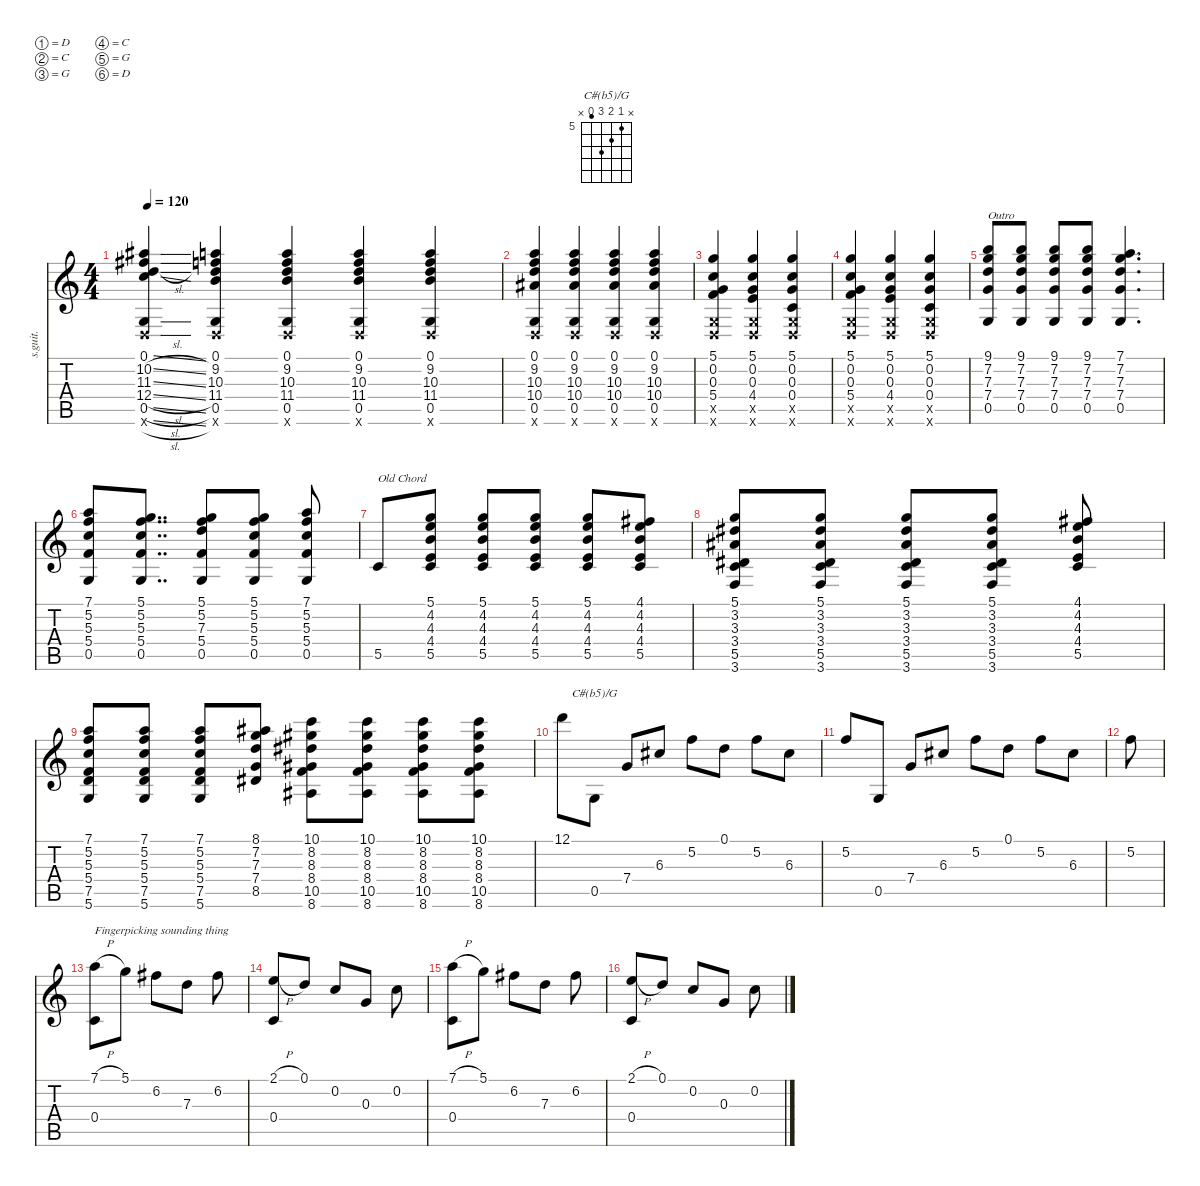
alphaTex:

\defaultSystemsLayout 4
\hideDynamics
\bracketExtendMode nobrackets
\otherSystemsTrackNameOrientation horizontal
\track ("Steel Guitar" "s.guit.") {instrument acousticguitarsteel}
\staff {score tabs}
\tuning (D4 C4 G3 C3 G2 D2)
\chord ("C#(b5)/G" x 5 6 7 4 x) {firstfret 5 showfingering false}
\ts (4 4)
\tempo 120
\clef g2
\ks c
(10.2{sl acc #} 11.3{sl acc #} 12.4{sl} 0.5{sl} 0.6{sl x} 0.1{sl}).4{dy mf beam Up} (9.2 10.3 11.4 0.5 0.6{x} 0.1).4{beam Up} (9.2 10.3 11.4 0.5 0.6{x} 0.1).4{beam Up} (9.2 10.3 11.4 0.5 0.6{x} 0.1).4{beam Up} (9.2 10.3 11.4 0.5 0.6{x} 0.1).4{beam Up} |
(9.2 10.4{acc #} 10.3 0.1 0.5 0.6{x}).4{beam Up} (9.2 10.4{acc #} 10.3 0.1 0.5 0.6{x}).4{beam Up} (9.2 10.4{acc #} 10.3 0.1 0.5 0.6{x}).4{beam Up} (9.2 10.4{acc #} 10.3 0.1 0.5 0.6{x}).4{beam Up} |
(5.4 5.1 0.5{x} 0.6{x} 0.2 0.3).4{beam Up} (4.4 5.1 0.5{x} 0.6{x} 0.2 0.3).4{beam Up} (0.4 5.1 0.5{x} 0.6{x} 0.2 0.3).4{beam Up} |
(5.4 5.1 0.5{x} 0.6{x} 0.2 0.3).4{beam Up} (4.4 5.1 0.5{x} 0.6{x} 0.2 0.3).4{beam Up} (0.4 5.1 0.5{x} 0.6{x} 0.2 0.3).4{beam Up} |
(0.5 7.4 7.3 7.2 9.1).8{txt "Outro" beam Up} (0.5 7.4 7.3 7.2 9.1).8{beam Up} (0.5 7.4 7.3 7.2 9.1).8{beam Up} (0.5 7.4 7.3 7.2 9.1).8{beam Up} (0.5 7.4 7.3 7.2 7.1).4{d beam Up} |
(0.5 5.4 5.3 5.2 7.1).8{beam Up} (0.5 5.4 5.3 5.2 5.1).8{dd beam Up} (7.3 0.5 5.4 5.2 5.1).8{beam Up} (5.1 5.2 5.3 5.4 0.5).8{beam Up} (7.1 0.5 5.4 5.3 5.2).8{beam Up} |
5.5.8{txt "Old Chord" beam Up} (5.1 4.2 4.3 4.4 5.5).8{beam Up} (5.1 4.2 4.3 4.4 5.5).8{beam Up} (5.1 4.2 4.3 4.4 5.5).8{beam Up} (5.1 4.2 4.3 4.4 5.5).8{beam Up} (4.1{acc #} 4.2 4.3 4.4 5.5).8{beam Up} |
(3.6 3.4{acc #} 3.3{acc #} 3.2{acc #} 5.1 5.5).8{beam Up} (3.6 3.4{acc #} 3.3{acc #} 3.2{acc #} 5.1 5.5).8{beam Up} (3.6 3.4{acc #} 3.3{acc #} 3.2{acc #} 5.1 5.5).8{beam Up} (3.6 3.4{acc #} 3.3{acc #} 3.2{acc #} 5.1 5.5).8{beam Up} (4.1{acc #} 4.2 4.3 4.4 5.5).8{beam Up} |
(5.6 5.4 5.3 5.2 7.1 7.5).8{beam Up} (5.6 5.4 5.3 5.2 7.1 7.5).8{beam Up} (5.6 5.4 5.3 5.2 7.1 7.5).8{beam Up} (8.1{acc #} 7.2 7.3 7.4 8.5{acc #}).8{beam Up} (8.6{acc #} 8.4{acc #} 8.3{acc #} 8.2{acc #} 10.1 10.5).8{beam Down} (8.6{acc #} 8.4{acc #} 8.3{acc #} 8.2{acc #} 10.1 10.5).8{beam Down} (8.6{acc #} 8.4{acc #} 8.3{acc #} 8.2{acc #} 10.1 10.5).8{beam Down} (8.6{acc #} 8.4{acc #} 8.3{acc #} 8.2{acc #} 10.1 10.5).8{beam Down} |
12.1.8{beam Down} 0.5.8{ch "C#(b5)/G" beam Down} 7.4.8{beam Up} 6.3{acc #}.8{beam Up} 5.2.8{beam Down} 0.1.8{beam Down} 5.2.8{beam Down} 6.3{acc #}.8{beam Down} |
5.2.8{beam Up} 0.5.8{beam Up} 7.4.8{beam Up} 6.3{acc #}.8{beam Up} 5.2.8{beam Down} 0.1.8{beam Down} 5.2.8{beam Down} 6.3{acc #}.8{beam Down} |
5.2.8{beam Down} |
(0.4 7.1{h}).8{txt "Fingerpicking sounding thing" beam Down} 5.1.8{beam Down} 6.2{acc #}.8{beam Down} 7.3.8{beam Down} 6.2{acc #}.8{beam Down} |
(0.4 2.1{h}).8{beam Up} 0.1.8{beam Up} 0.2.8{beam Up} 0.3.8{beam Up} 0.2.8{beam Down} |
(0.4 7.1{h}).8{beam Down} 5.1.8{beam Down} 6.2{acc #}.8{beam Down} 7.3.8{beam Down} 6.2{acc #}.8{beam Down} |
(0.4 2.1{h}).8{beam Up} 0.1.8{beam Up} 0.2.8{beam Up} 0.3.8{beam Up} 0.2.8{beam Down}
